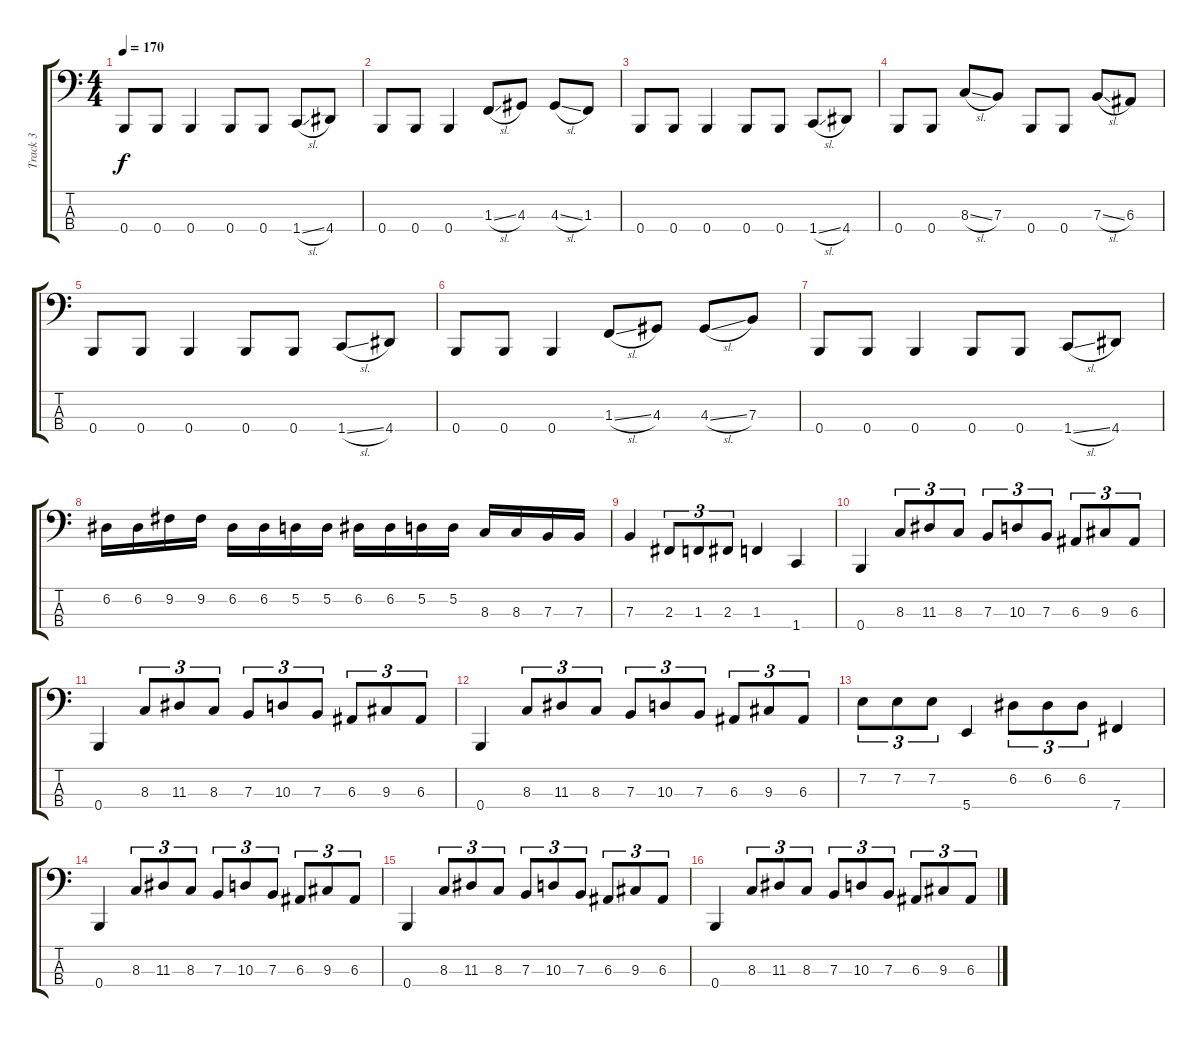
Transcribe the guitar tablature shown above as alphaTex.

\track ("Track 3" "Track 3") {instrument electricbassfinger}
\staff {score tabs}
\tuning (D2 A1 E1 B0) {hide}
\ts (4 4)
\tempo 170
\clef f4
\ks c
0.4.8{dy f} 0.4.8 0.4.4 0.4.8 0.4.8 1.4{sl}.8 4.4.8 |
0.4.8 0.4.8 0.4.4 1.3{sl}.8 4.3.8 4.3{sl}.8 1.3.8 |
0.4.8 0.4.8 0.4.4 0.4.8 0.4.8 1.4{sl}.8 4.4.8 |
0.4.8 0.4.8 8.3{sl}.8 7.3.8 0.4.8 0.4.8 7.3{sl}.8 6.3.8 |
0.4.8 0.4.8 0.4.4 0.4.8 0.4.8 1.4{sl}.8 4.4.8 |
0.4.8 0.4.8 0.4.4 1.3{sl}.8 4.3.8 4.3{sl}.8 7.3.8 |
0.4.8 0.4.8 0.4.4 0.4.8 0.4.8 1.4{sl}.8 4.4.8 |
6.2.16 6.2.16 9.2.16 9.2.16 6.2.16 6.2.16 5.2.16 5.2.16 6.2.16 6.2.16 5.2.16 5.2.16 8.3.16 8.3.16 7.3.16 7.3.16 |
7.3.4 2.3.8{tu (3 2)} 1.3.8{tu (3 2)} 2.3.8{tu (3 2)} 1.3.4 1.4.4 |
0.4.4 8.3.8{tu (3 2)} 11.3.8{tu (3 2)} 8.3.8{tu (3 2)} 7.3.8{tu (3 2)} 10.3.8{tu (3 2)} 7.3.8{tu (3 2)} 6.3.8{tu (3 2)} 9.3.8{tu (3 2)} 6.3.8{tu (3 2)} |
0.4.4 8.3.8{tu (3 2)} 11.3.8{tu (3 2)} 8.3.8{tu (3 2)} 7.3.8{tu (3 2)} 10.3.8{tu (3 2)} 7.3.8{tu (3 2)} 6.3.8{tu (3 2)} 9.3.8{tu (3 2)} 6.3.8{tu (3 2)} |
0.4.4 8.3.8{tu (3 2)} 11.3.8{tu (3 2)} 8.3.8{tu (3 2)} 7.3.8{tu (3 2)} 10.3.8{tu (3 2)} 7.3.8{tu (3 2)} 6.3.8{tu (3 2)} 9.3.8{tu (3 2)} 6.3.8{tu (3 2)} |
7.2.8{tu (3 2)} 7.2.8{tu (3 2)} 7.2.8{tu (3 2)} 5.4.4 6.2.8{tu (3 2)} 6.2.8{tu (3 2)} 6.2.8{tu (3 2)} 7.4.4 |
0.4.4 8.3.8{tu (3 2)} 11.3.8{tu (3 2)} 8.3.8{tu (3 2)} 7.3.8{tu (3 2)} 10.3.8{tu (3 2)} 7.3.8{tu (3 2)} 6.3.8{tu (3 2)} 9.3.8{tu (3 2)} 6.3.8{tu (3 2)} |
0.4.4 8.3.8{tu (3 2)} 11.3.8{tu (3 2)} 8.3.8{tu (3 2)} 7.3.8{tu (3 2)} 10.3.8{tu (3 2)} 7.3.8{tu (3 2)} 6.3.8{tu (3 2)} 9.3.8{tu (3 2)} 6.3.8{tu (3 2)} |
0.4.4 8.3.8{tu (3 2)} 11.3.8{tu (3 2)} 8.3.8{tu (3 2)} 7.3.8{tu (3 2)} 10.3.8{tu (3 2)} 7.3.8{tu (3 2)} 6.3.8{tu (3 2)} 9.3.8{tu (3 2)} 6.3.8{tu (3 2)}
